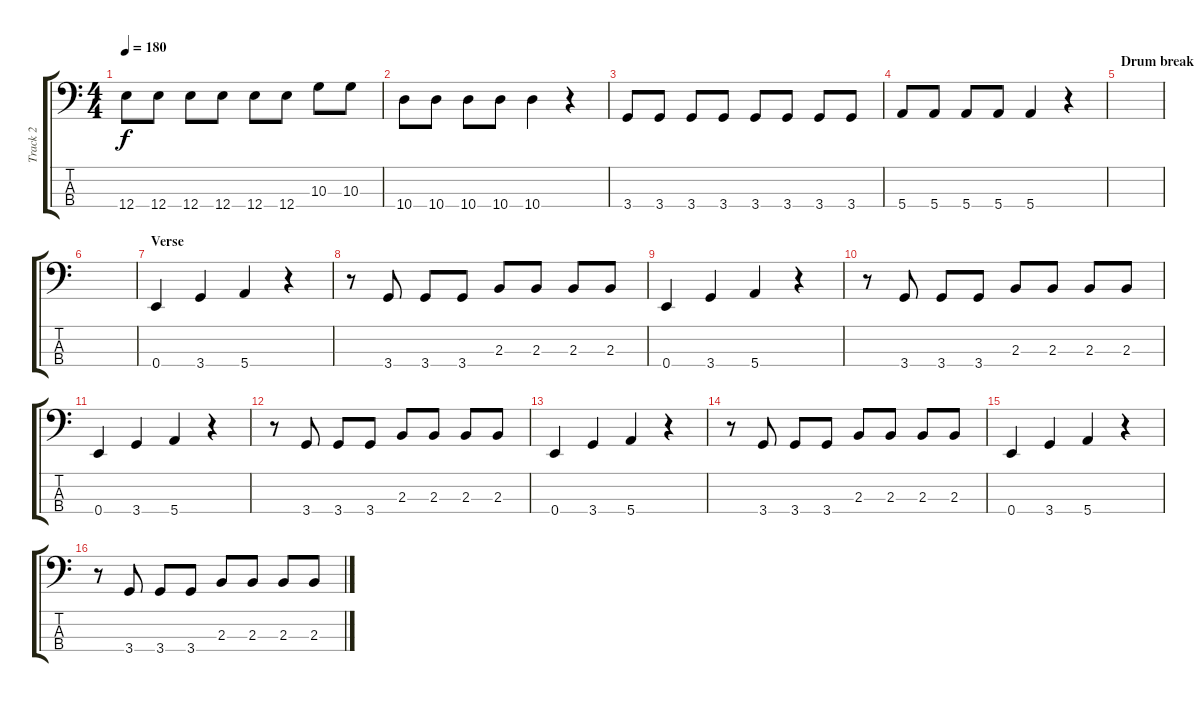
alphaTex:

\track ("Track 2" "Track 2") {instrument electricbasspick}
\staff {score tabs}
\tuning (G2 D2 A1 E1) {hide}
\ts (4 4)
\tempo 180
\clef f4
\ks c
12.4.8{dy f} 12.4.8 12.4.8 12.4.8 12.4.8 12.4.8 10.3.8 10.3.8 |
10.4.8 10.4.8 10.4.8 10.4.8 10.4.4 r.4 |
3.4.8 3.4.8 3.4.8 3.4.8 3.4.8 3.4.8 3.4.8 3.4.8 |
5.4.8 5.4.8 5.4.8 5.4.8 5.4.4 r.4 |
\section ("" "Drum break")
|
|
\section ("" "Verse")
0.4.4 3.4.4 5.4.4 r.4 |
r.8 3.4.8 3.4.8 3.4.8 2.3.8 2.3.8 2.3.8 2.3.8 |
0.4.4 3.4.4 5.4.4 r.4 |
r.8 3.4.8 3.4.8 3.4.8 2.3.8 2.3.8 2.3.8 2.3.8 |
0.4.4 3.4.4 5.4.4 r.4 |
r.8 3.4.8 3.4.8 3.4.8 2.3.8 2.3.8 2.3.8 2.3.8 |
0.4.4 3.4.4 5.4.4 r.4 |
r.8 3.4.8 3.4.8 3.4.8 2.3.8 2.3.8 2.3.8 2.3.8 |
0.4.4 3.4.4 5.4.4 r.4 |
r.8 3.4.8 3.4.8 3.4.8 2.3.8 2.3.8 2.3.8 2.3.8
